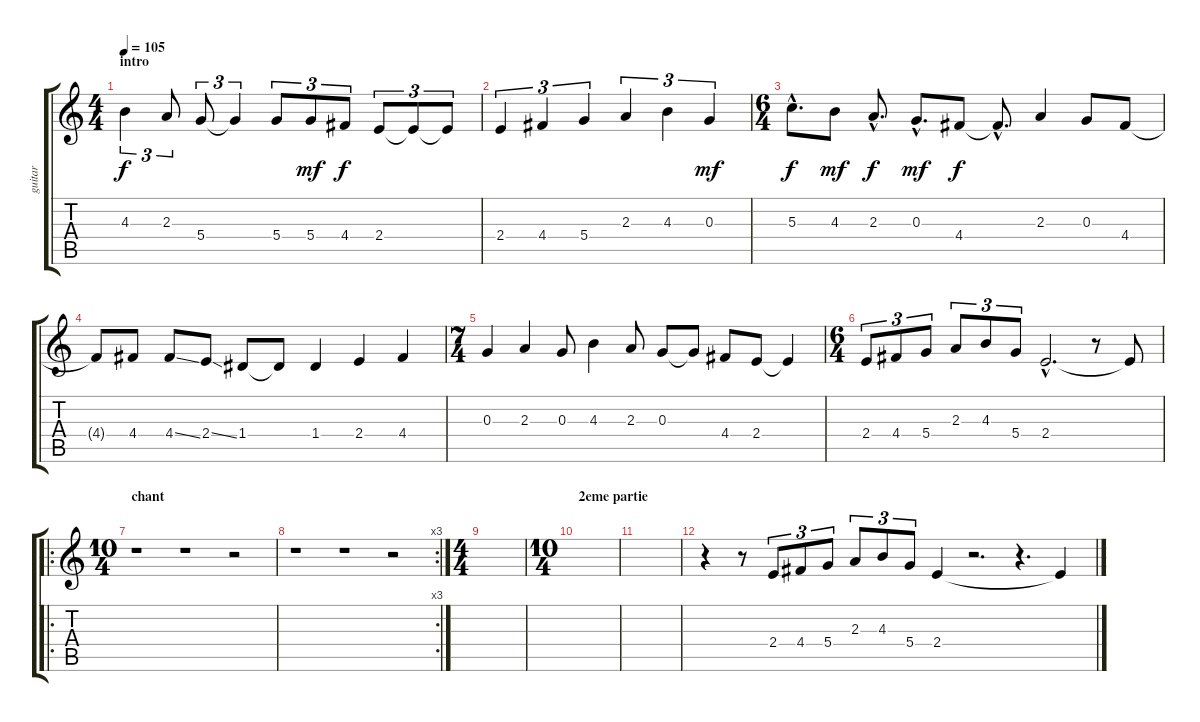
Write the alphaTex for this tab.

\track ("guitar" "guitar") {instrument acousticguitarnylon}
\staff {score tabs}
\tuning (E4 B3 G3 D3 A2 E2) {hide}
\ts (4 4)
\section ("" "intro")
\tempo 105
\clef g2
\ks c
4.3.4{tu (3 2) dy f instrument acousticguitarnylon} 2.3.8{tu (3 2)} 5.4.8{tu (3 2)} 5.4{t}.4{tu (3 2)} 5.4.8{tu (3 2)} 5.4.8{tu (3 2) dy mf} 4.4.8{tu (3 2) dy f} 2.4.8{tu (3 2)} 2.4{t}.8{tu (3 2)} 2.4{t}.8{tu (3 2)} |
2.4.4{tu (3 2)} 4.4.4{tu (3 2)} 5.4.4{tu (3 2)} 2.3.4{tu (3 2)} 4.3.4{tu (3 2)} 0.3.4{tu (3 2) dy mf} |
\ts (6 4)
5.3{hac}.8{d dy f} 4.3.8{dy mf} 2.3{hac}.8{d dy f} 0.3{hac}.8{d dy mf} 4.4.8{dy f} 4.4{hac t}.8{d} 2.3.4 0.3.8 4.4.8 |
4.4{t}.8 4.4.8 4.4{ss}.8 2.4{ss}.8 1.4.8 1.4{t}.8 1.4.4 2.4.4 4.4.4 |
\ts (7 4)
0.3.4 2.3.4 0.3.8 4.3.4 2.3.8 0.3.8 0.3{t}.8 4.4.8 2.4.8 2.4{t}.4 |
\ts (6 4)
2.4.8{tu (3 2)} 4.4.8{tu (3 2)} 5.4.8{tu (3 2)} 2.3.8{tu (3 2)} 4.3.8{tu (3 2)} 5.4.8{tu (3 2)} 2.4{hac}.2{d} r.8 2.4{t}.8 |
\ro
\ts (10 4)
\section ("" "chant")
r.1 r.1 r.2 |
\rc 3
r.1 r.1 r.2 |
\ts (4 4)
|
\ts (10 4)
\section ("" "2eme partie")
|
|
r.4 r.8 2.4.8{tu (3 2)} 4.4.8{tu (3 2)} 5.4.8{tu (3 2)} 2.3.8{tu (3 2)} 4.3.8{tu (3 2)} 5.4.8{tu (3 2)} 2.4.4 r.2{d} r.4{d} 2.4{t}.4
